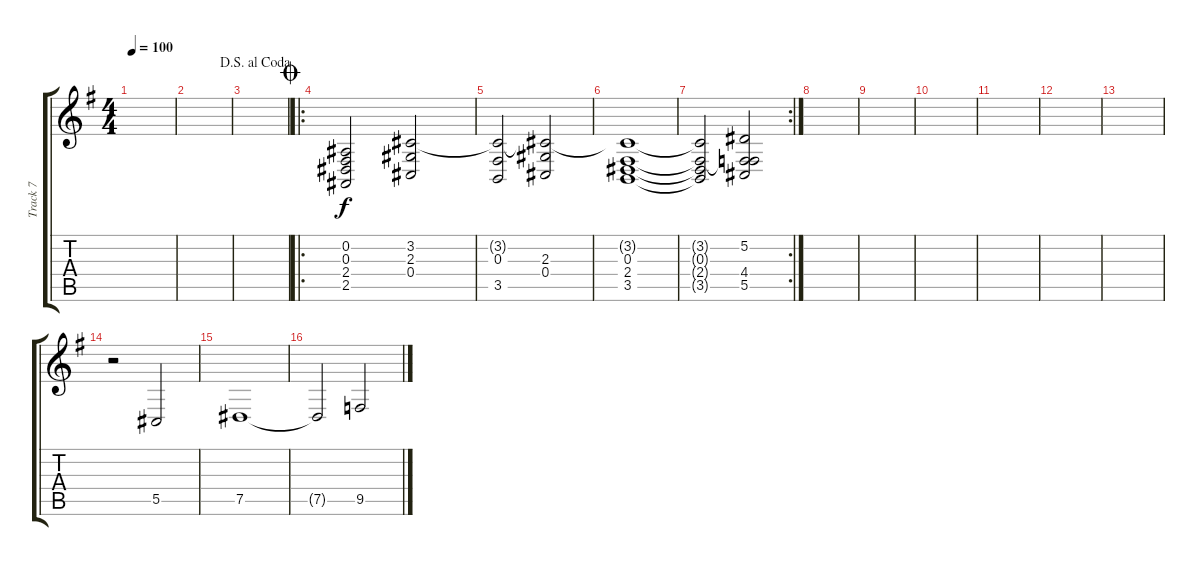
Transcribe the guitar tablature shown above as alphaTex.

\track ("Track 7" "Track 7") {instrument synthstrings2}
\staff {score tabs}
\tuning (Eb4 Bb3 Gb3 Db3 Ab2 Eb2) {hide}
\ts (4 4)
\tempo 100
\clef g2
\ks g
|
|
\jump dalsegnoalcoda
|
\ro
\jump coda
(0.2 0.3 2.4 2.5).2 (3.2 2.3 0.4).2 |
(3.2{t} 0.3 3.5).2 (3.2{t} 2.3 0.4).2 |
(3.2{t} 0.3 2.4 3.5).1 |
\rc 2
(3.2{t} 0.3{t} 2.4{t} 3.5{t}).2 (5.2 0.3{t} 4.4 5.5).2 |
|
|
|
|
|
|
r.2 5.5.2 |
7.5.1 |
7.5{t}.2 9.5.2
